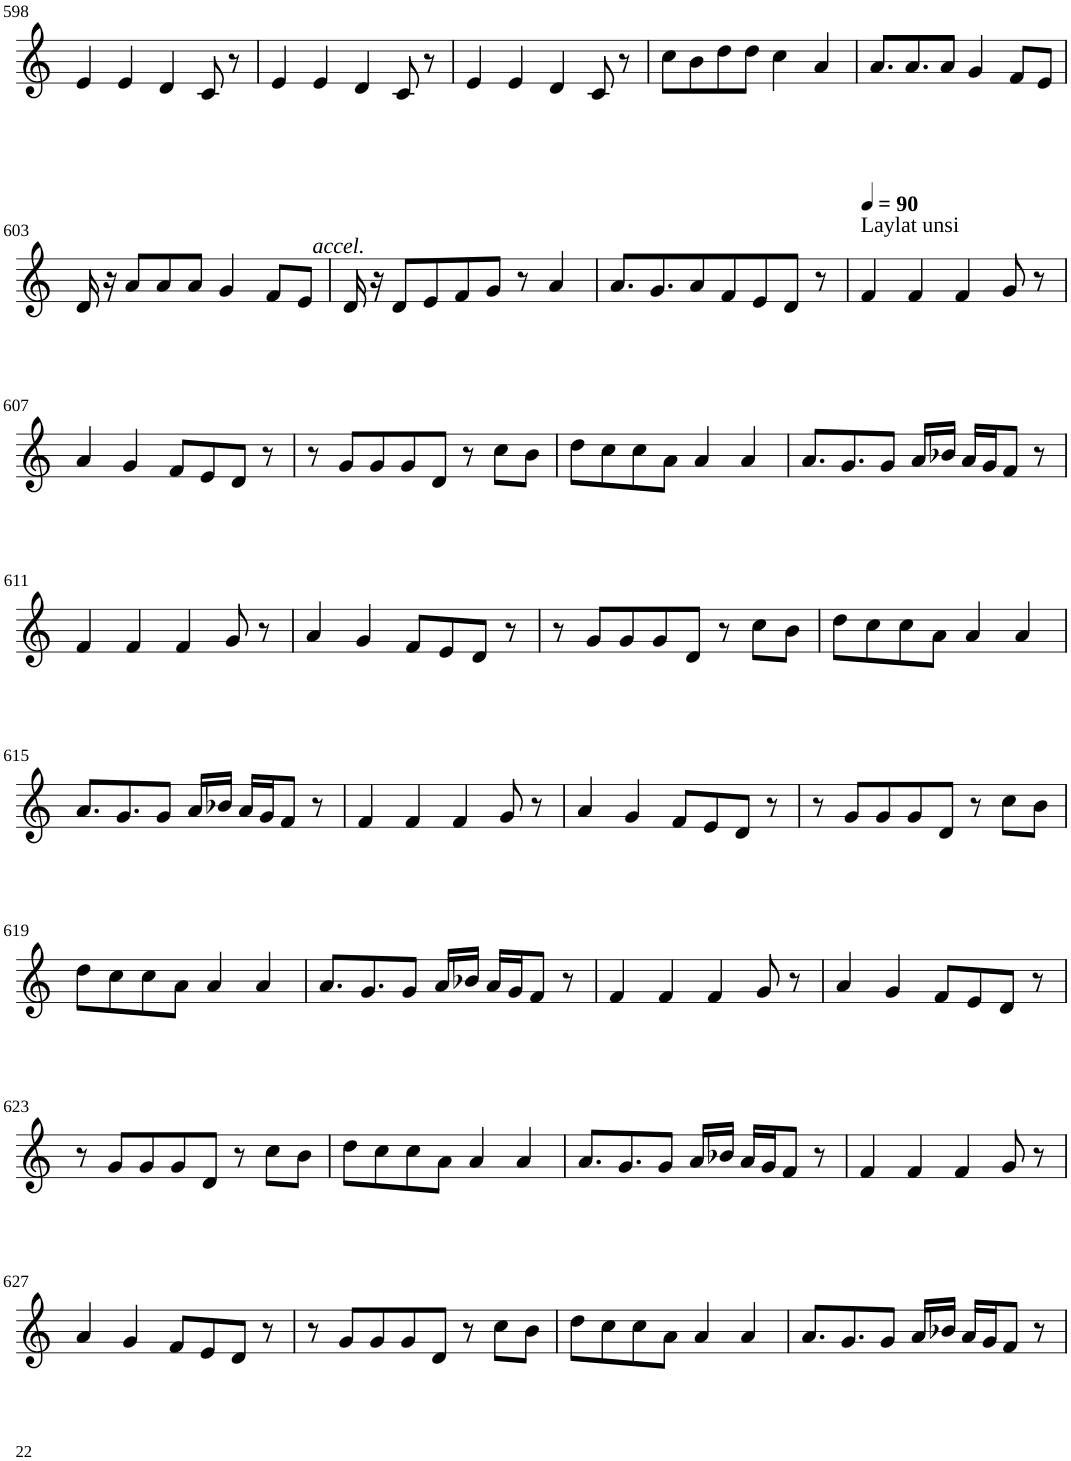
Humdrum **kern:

**kern
*part1
*staff1
*I"Violin
!!LO:PB:g=z
*clefG2
*k[]
*M8/8
=598
4e/
4e/
4d/
8c/
8r
=599
4e/
!LO:TX:b:i:t=accel.
4e/
4d/
8c/
8r
=600
4e/
4e/
4d/
8c/
8r
=601
8cc\L
8b\
8dd\
8dd\J
4cc\
4a/
=602
8.a/L
8.a/
8a/J
4g/
8f/L
8e/J
!!LO:LB:g=z
=603
16d/
16r
8a/L
8a/
8a/J
4g/
8f/L
8e/J
=604
16d/
16r
8d/L
8e/
8f/
8g/J
8r
4a/
=605
8.a/L
8.g/
8a/
8f/
8e/
8d/J
8r
=606
*MM90
!LO:TX:a:t=Laylat unsi
4f/
4f/
4f/
8g/
8r
!!LO:LB:g=z
=607
4a/
4g/
8f/L
8e/
8d/J
8r
=608
8r
8g/L
8g/
8g/
8d/J
8r
8cc\L
8b\J
=609
8dd\L
8cc\
8cc\
8a\J
4a/
4a/
=610
8.a/L
8.g/
8g/J
16a/LL
16b-X/JJ
16a/LL
16g/J
8f/J
8r
!!LO:LB:g=z
=611
4f/
4f/
4f/
8g/
8r
=612
4a/
4g/
8f/L
8e/
8d/J
8r
=613
8r
8g/L
8g/
8g/
8d/J
8r
8cc\L
8b\J
=614
8dd\L
8cc\
8cc\
8a\J
4a/
4a/
!!LO:LB:g=z
=615
8.a/L
8.g/
8g/J
16a/LL
16b-X/JJ
16a/LL
16g/J
8f/J
8r
=616
4f/
4f/
4f/
8g/
8r
=617
4a/
4g/
8f/L
8e/
8d/J
8r
=618
8r
8g/L
8g/
8g/
8d/J
8r
8cc\L
8b\J
!!LO:LB:g=z
=619
8dd\L
8cc\
8cc\
8a\J
4a/
4a/
=620
8.a/L
8.g/
8g/J
16a/LL
16b-X/JJ
16a/LL
16g/J
8f/J
8r
=621
4f/
4f/
4f/
8g/
8r
=622
4a/
4g/
8f/L
8e/
8d/J
8r
!!LO:LB:g=z
=623
8r
8g/L
8g/
8g/
8d/J
8r
8cc\L
8b\J
=624
8dd\L
8cc\
8cc\
8a\J
4a/
4a/
=625
8.a/L
8.g/
8g/J
16a/LL
16b-X/JJ
16a/LL
16g/J
8f/J
8r
=626
4f/
4f/
4f/
8g/
8r
!!LO:LB:g=z
=627
4a/
4g/
8f/L
8e/
8d/J
8r
=628
8r
8g/L
8g/
8g/
8d/J
8r
8cc\L
8b\J
=629
8dd\L
8cc\
8cc\
8a\J
4a/
4a/
=630
8.a/L
8.g/
8g/J
16a/LL
16b-X/JJ
16a/LL
16g/J
8f/J
8r
=
*-
